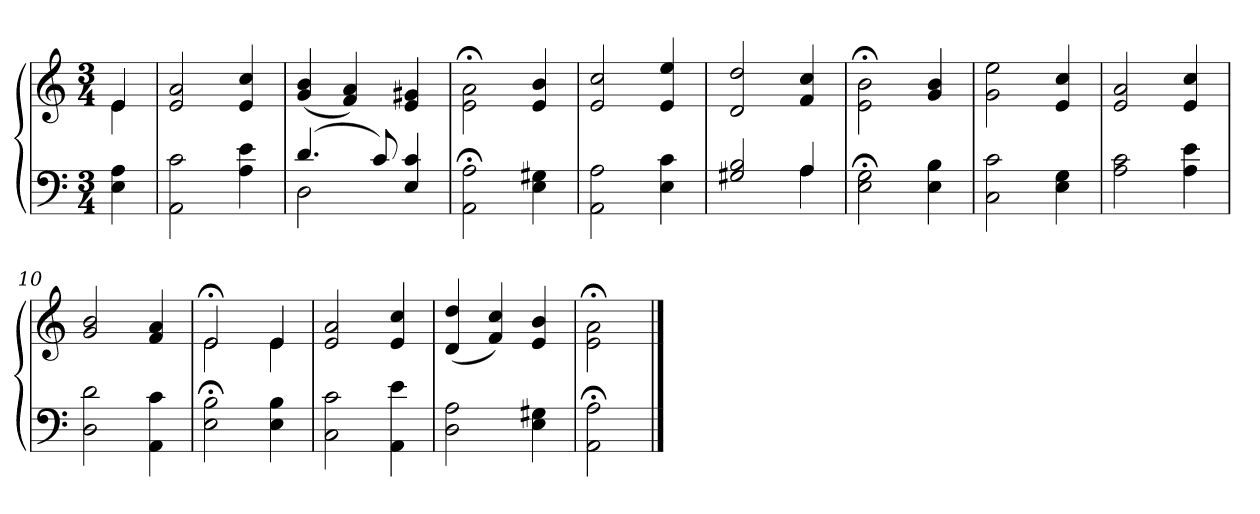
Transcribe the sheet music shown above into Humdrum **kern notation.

**kern	**kern
*part2	*part1
*staff2	*staff1
*clefF4	*clefG2
*k[]	*k[]
*M3/4	*M3/4
=1	=1
*	*^
4E\ 4A\	4e/	4e\
*	*v	*v
=2	=2
2AA\ 2c\	2e/ 2a/
4A\ 4e\	4e/ 4cc/
=3	=3
*^	*
(>4.d/	2D\	(<4g/ 4b/
.	.	4f/ 4a/)
8c/)	.	.
4E/ 4c/	4ryy	4e/ 4g#X/
*v	*v	*
=4	=4
2AA\;< 2A\;<	2e\;< 2a\;<
4E\ 4G#X\	4e/ 4b/
=5	=5
2AA\ 2A\	2e/ 2cc/
4E\ 4c\	4e/ 4ee/
=6	=6
*^	*
2G#X/ 2B/	2ryy	2d/ 2dd/
4A/	4A\	4f/ 4cc/
*v	*v	*
=7	=7
2E\;< 2G\;<	2e\;< 2b\;<
4E\ 4B\	4g/ 4b/
=8	=8
2C\ 2c\	2g\ 2ee\
4E\ 4G\	4e/ 4cc/
=9	=9
2A\ 2c\	2e/ 2a/
4A\ 4e\	4e/ 4cc/
=10	=10
2D\ 2d\	2g/ 2b/
4AA\ 4c\	4f/ 4a/
=11	=11
*	*^
2E\;< 2B\;<	2e;</	2e\
4E\ 4B\	4e/	4e\
*	*v	*v
=12	=12
2C\ 2c\	2e/ 2a/
4AA\ 4e\	4e/ 4cc/
=13	=13
2D\ 2A\	(<4d/ 4dd/
.	4f/ 4cc/)
4E\ 4G#X\	4e/ 4b/
=14	=14
2AA\;< 2A\;<	2e\;< 2a\;<
==	==
*-	*-
